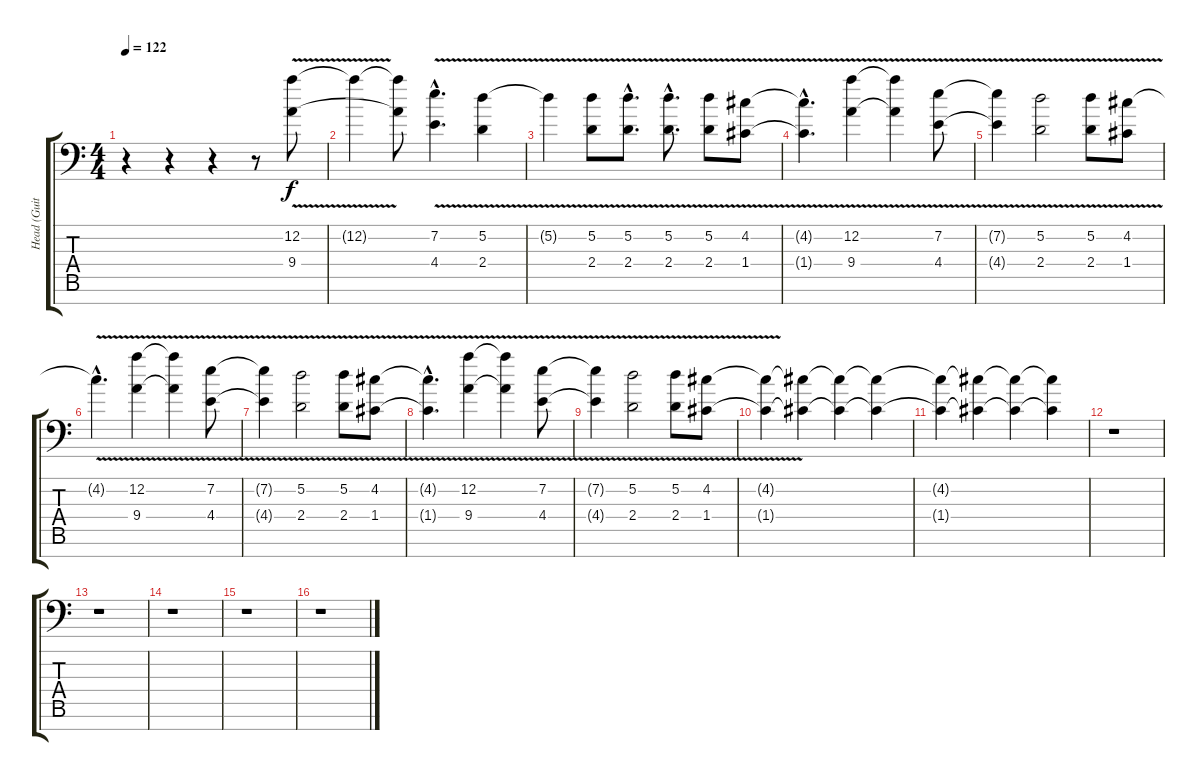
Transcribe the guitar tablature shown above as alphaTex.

\track ("Head (Guitar 2)" "Head (Guit") {instrument overdrivenguitar}
\staff {score tabs}
\tuning (D4 A3 F3 C3 G2 D2 A1) {hide}
\ts (4 4)
\tempo 122
\clef f4
\ks c
r.4{dy f} r.4 r.4 r.8 (12.2{v} 9.4).8 |
12.2{t}.4 (12.2{t} 9.4{t}).8 (7.2{v hac} 4.4{hac}).4{d} (5.2{v} 2.4).4 |
5.2{t}.4 (5.2{v} 2.4).8 (5.2{v hac} 2.4{hac}).8{d} (5.2{v hac} 2.4{hac}).8{d} (5.2{v} 2.4).8 (4.2{v} 1.4).8 |
(4.2{hac t} 1.4{hac t}).4{d} (12.2{v} 9.4).4 (12.2{t} 9.4{t}).4 (7.2{v} 4.4).8 |
(7.2{t} 4.4{t}).4 (5.2{v} 2.4).2 (5.2{v} 2.4).8 (4.2{v} 1.4).8 |
4.2{hac t}.4{d} (12.2{v} 9.4).4 (12.2{t} 9.4{t}).4 (7.2{v} 4.4).8 |
(7.2{t} 4.4{t}).4 (5.2{v} 2.4).2 (5.2{v} 2.4).8 (4.2{v} 1.4).8 |
(4.2{hac t} 1.4{hac t}).4{d} (12.2{v} 9.4).4 (12.2{t} 9.4{t}).4 (7.2{v} 4.4).8 |
(7.2{t} 4.4{t}).4 (5.2{v} 2.4).2 (5.2{v} 2.4).8 (4.2{v} 1.4).8 |
(4.2{t} 1.4{t}).4 (4.2{t} 1.4{t}).4 (4.2{t} 1.4{t}).4 (4.2{t} 1.4{t}).4{volume 8} |
(4.2{t} 1.4{t}).4 (4.2{t} 1.4{t}).4 (4.2{t} 1.4{t}).4 (4.2{t} 1.4{t}).4{volume 5} |
r.1 |
r.1 |
r.1 |
r.1 |
r.1
